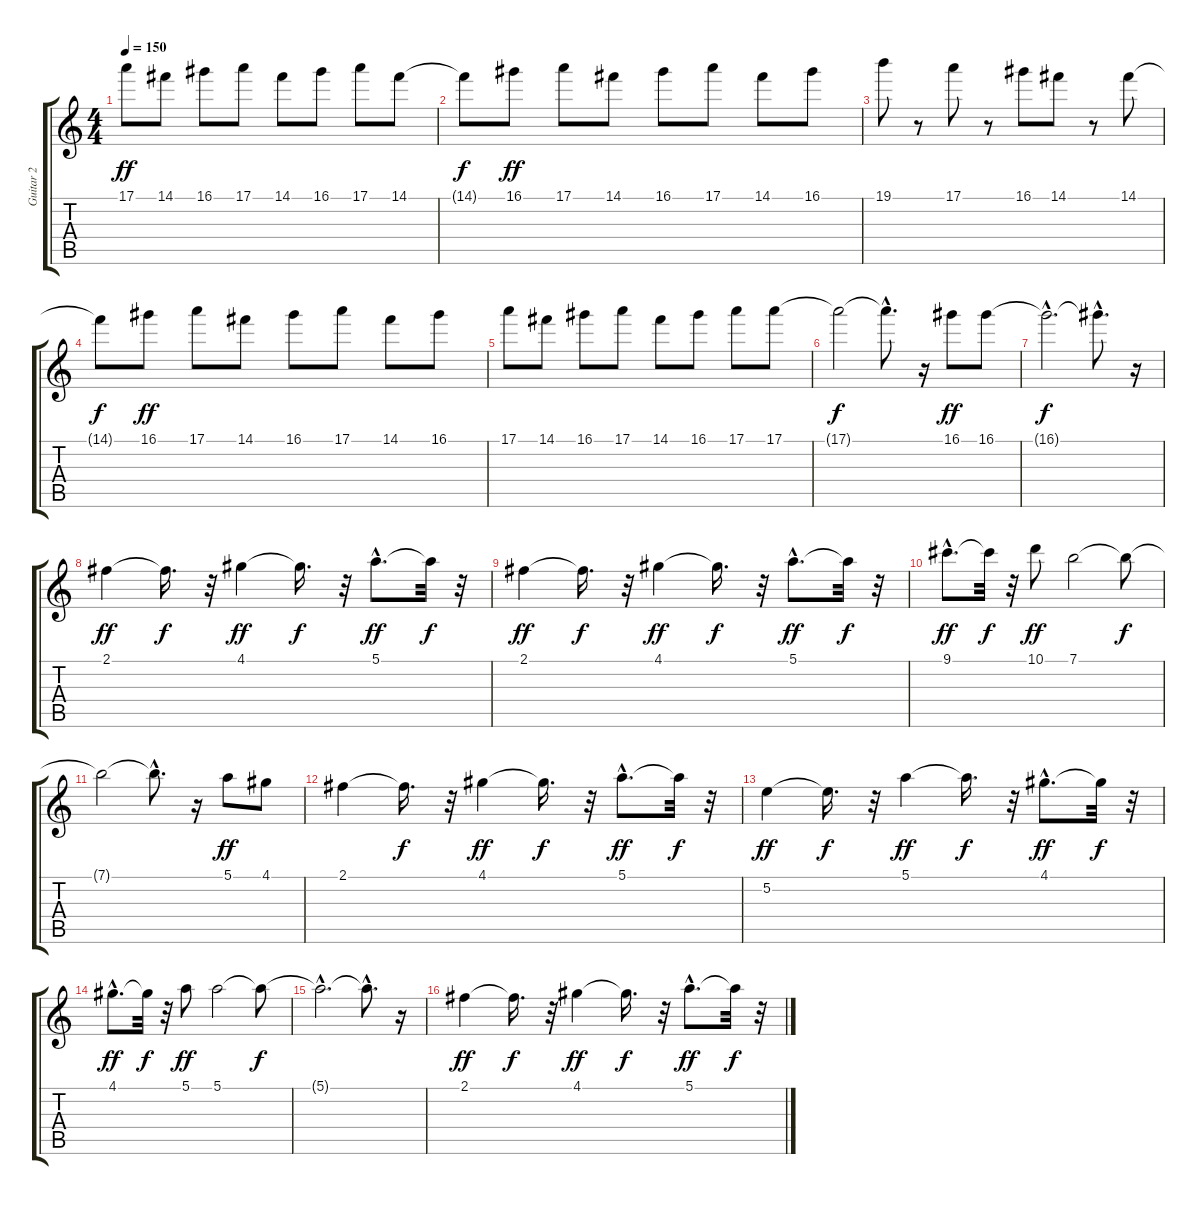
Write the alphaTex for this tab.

\track ("Guitar 2" "Guitar 2") {instrument overdrivenguitar}
\staff {score tabs}
\tuning (E4 B3 G3 D3 A2 E2) {hide}
\ts (4 4)
\tempo 150
\clef g2
\ks c
17.1.8{dy ff} 14.1.8 16.1.8 17.1.8 14.1.8 16.1.8 17.1.8 14.1.8 |
14.1{t}.8{dy f} 16.1.8{dy ff} 17.1.8 14.1.8 16.1.8 17.1.8 14.1.8 16.1.8 |
19.1.8 r.8 17.1.8 r.8 16.1.8 14.1.8 r.8 14.1.8 |
14.1{t}.8{dy f} 16.1.8{dy ff} 17.1.8 14.1.8 16.1.8 17.1.8 14.1.8 16.1.8 |
17.1.8 14.1.8 16.1.8 17.1.8 14.1.8 16.1.8 17.1.8 17.1.8 |
17.1{t}.2{dy f} 17.1{hac t}.8{d} r.16 16.1.8{dy ff} 16.1.8 |
16.1{hac t}.2{d dy f} 16.1{hac t}.8{d} r.16 |
2.1.4{dy ff} 2.1{t}.16{d dy f} r.32 4.1.4{dy ff} 4.1{t}.16{d dy f} r.32 5.1{hac}.8{d dy ff} 5.1{t}.32{dy f} r.32 |
2.1.4{dy ff} 2.1{t}.16{d dy f} r.32 4.1.4{dy ff} 4.1{t}.16{d dy f} r.32 5.1{hac}.8{d dy ff} 5.1{t}.32{dy f} r.32 |
9.1{hac}.8{d dy ff} 9.1{t}.32{dy f} r.32 10.1.8{dy ff} 7.1.2 7.1{t}.8{dy f} |
7.1{t}.2 7.1{hac t}.8{d} r.16 5.1.8{dy ff} 4.1.8 |
2.1.4 2.1{t}.16{d dy f} r.32 4.1.4{dy ff} 4.1{t}.16{d dy f} r.32 5.1{hac}.8{d dy ff} 5.1{t}.32{dy f} r.32 |
5.2.4{dy ff} 5.2{t}.16{d dy f} r.32 5.1.4{dy ff} 5.1{t}.16{d dy f} r.32 4.1{hac}.8{d dy ff} 4.1{t}.32{dy f} r.32 |
4.1{hac}.8{d dy ff} 4.1{t}.32{dy f} r.32 5.1.8{dy ff} 5.1.2 5.1{t}.8{dy f} |
5.1{hac t}.2{d} 5.1{hac t}.8{d} r.16 |
2.1.4{dy ff} 2.1{t}.16{d dy f} r.32 4.1.4{dy ff} 4.1{t}.16{d dy f} r.32 5.1{hac}.8{d dy ff} 5.1{t}.32{dy f} r.32
